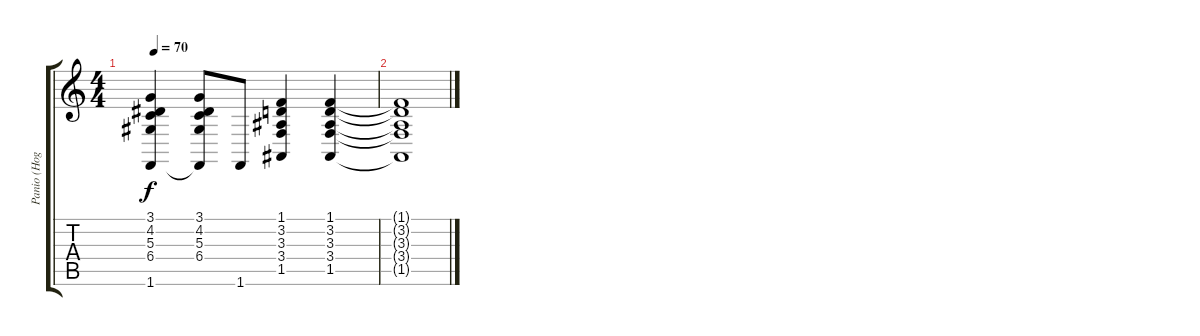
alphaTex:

\track ("Panio (Hogson)" "Panio (Hog") {instrument honkytonkpiano}
\staff {score tabs}
\tuning (E4 B3 G3 D3 A2 E2) {hide}
\ts (4 4)
\tempo 70
\clef g2
\ks c
(3.1 4.2 5.3 6.4 1.6).4{dy f} (3.1 4.2 5.3 6.4 1.6{t}).8 1.6.8 (1.1 3.2 3.3 3.4 1.5).4 (1.1 3.2 3.3 3.4 1.5).4 |
(1.1{t} 3.2{t} 3.3{t} 3.4{t} 1.5{t}).1
